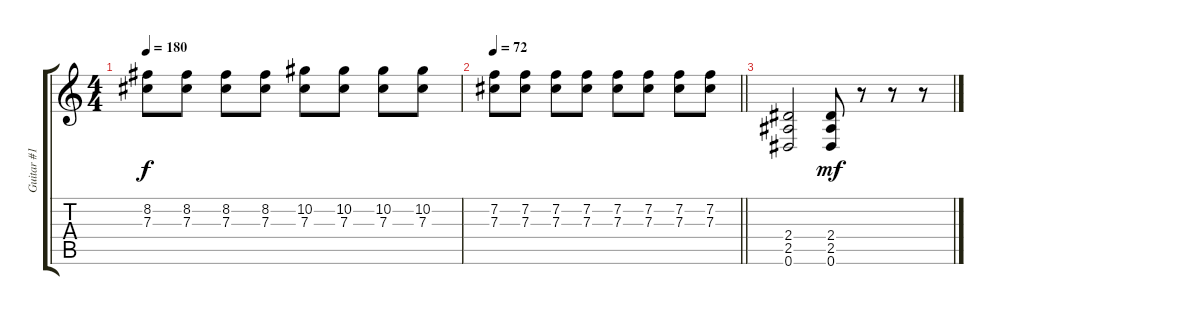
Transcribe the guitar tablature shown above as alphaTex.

\track ("Guitar #1" "Guitar #1") {instrument distortionguitar}
\staff {score tabs}
\tuning (Eb4 Bb3 Gb3 Db3 Ab2 Eb2) {hide}
\ts (4 4)
\tempo 180
\clef g2
\ks c
(8.2 7.3).8{dy f} (8.2 7.3).8 (8.2 7.3).8 (8.2 7.3).8 (10.2 7.3).8 (10.2 7.3).8 (10.2 7.3).8 (10.2 7.3).8 |
\tempo 72
\barLineRight lightlight
(7.2 7.3).8 (7.2 7.3).8 (7.2 7.3).8 (7.2 7.3).8 (7.2 7.3).8 (7.2 7.3).8 (7.2 7.3).8 (7.2 7.3).8 |
(2.4 2.5 0.6).2 (2.4 2.5 0.6).8{dy mf} r.8 r.8 r.8
